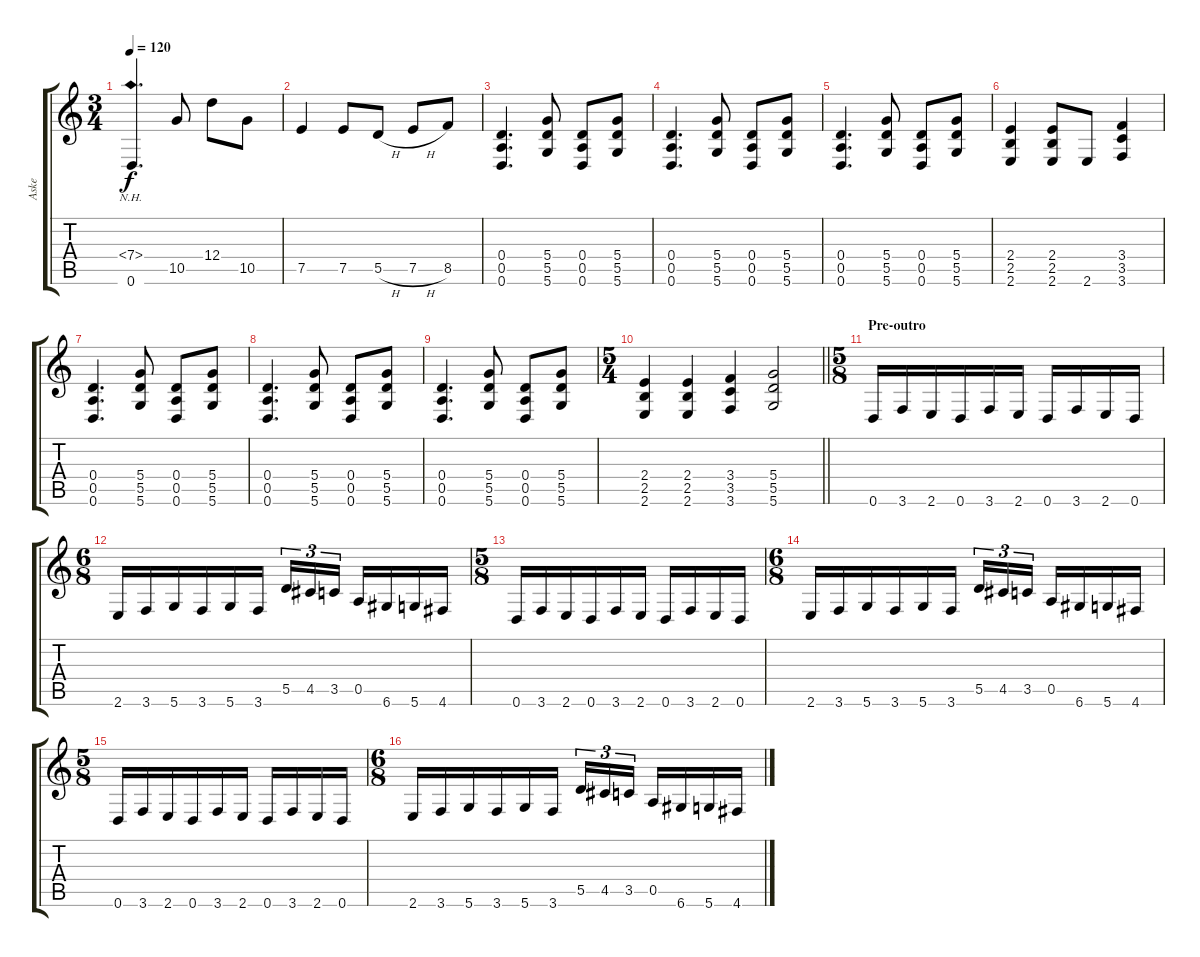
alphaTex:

\track ("Aske" "Aske") {solo instrument overdrivenguitar}
\staff {score tabs}
\tuning (E4 B3 G3 D3 A2 D2) {hide}
\ts (3 4)
\tempo 120
\clef g2
\ks c
(7.4{nh} 0.6).4{d dy f} 10.5.8 12.4.8 10.5.8 |
7.5.4 7.5.8 5.5{h}.8 7.5{h}.8 8.5.8 |
(0.4 0.5 0.6).4{d instrument overdrivenguitar} (5.4 5.5 5.6).8 (0.4 0.5 0.6).8 (5.4 5.5 5.6).8 |
(0.4 0.5 0.6).4{d} (5.4 5.5 5.6).8 (0.4 0.5 0.6).8 (5.4 5.5 5.6).8 |
(0.4 0.5 0.6).4{d} (5.4 5.5 5.6).8 (0.4 0.5 0.6).8 (5.4 5.5 5.6).8 |
(2.4 2.5 2.6).4 (2.4 2.5 2.6).8 2.6.8 (3.4 3.5 3.6).4 |
(0.4 0.5 0.6).4{d} (5.4 5.5 5.6).8 (0.4 0.5 0.6).8 (5.4 5.5 5.6).8 |
(0.4 0.5 0.6).4{d} (5.4 5.5 5.6).8 (0.4 0.5 0.6).8 (5.4 5.5 5.6).8 |
(0.4 0.5 0.6).4{d} (5.4 5.5 5.6).8 (0.4 0.5 0.6).8 (5.4 5.5 5.6).8 |
\ts (5 4)
\barLineRight lightlight
(2.4 2.5 2.6).4 (2.4 2.5 2.6).4 (3.4 3.5 3.6).4 (5.4 5.5 5.6).2 |
\ts (5 8)
\section ("" "Pre-outro")
0.6.16 3.6.16 2.6.16 0.6.16 3.6.16 2.6.16 0.6.16 3.6.16 2.6.16 0.6.16 |
\ts (6 8)
2.6.16 3.6.16 5.6.16 3.6.16 5.6.16 3.6.16 5.5.16{tu (3 2)} 4.5.16{tu (3 2)} 3.5.16{tu (3 2) beam splitsecondary} 0.5.16 6.6.16 5.6.16 4.6.16 |
\ts (5 8)
0.6.16 3.6.16 2.6.16 0.6.16 3.6.16 2.6.16 0.6.16 3.6.16 2.6.16 0.6.16 |
\ts (6 8)
2.6.16 3.6.16 5.6.16 3.6.16 5.6.16 3.6.16 5.5.16{tu (3 2)} 4.5.16{tu (3 2)} 3.5.16{tu (3 2) beam splitsecondary} 0.5.16 6.6.16 5.6.16 4.6.16 |
\ts (5 8)
0.6.16 3.6.16 2.6.16 0.6.16 3.6.16 2.6.16 0.6.16 3.6.16 2.6.16 0.6.16 |
\ts (6 8)
2.6.16 3.6.16 5.6.16 3.6.16 5.6.16 3.6.16 5.5.16{tu (3 2)} 4.5.16{tu (3 2)} 3.5.16{tu (3 2) beam splitsecondary} 0.5.16 6.6.16 5.6.16 4.6.16
